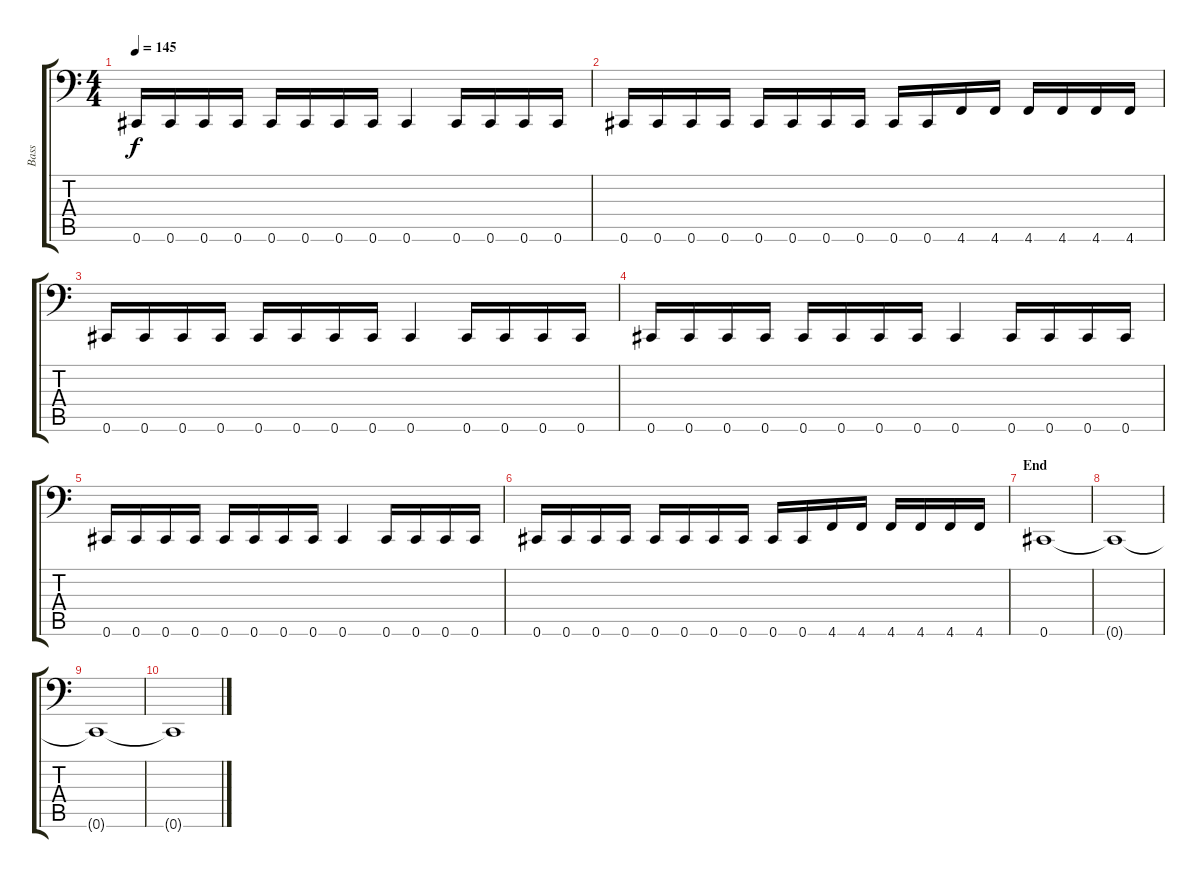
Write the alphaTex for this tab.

\track ("Bass" "Bass") {instrument electricbasspick}
\staff {score tabs}
\tuning (Eb3 Bb2 Gb2 Db2 Ab1 Db1) {hide}
\ts (4 4)
\tempo 145
\clef f4
\ks c
0.6.16{dy f} 0.6.16 0.6.16 0.6.16 0.6.16 0.6.16 0.6.16 0.6.16 0.6.4 0.6.16 0.6.16 0.6.16 0.6.16 |
0.6.16 0.6.16 0.6.16 0.6.16 0.6.16 0.6.16 0.6.16 0.6.16 0.6.16 0.6.16 4.6.16 4.6.16 4.6.16 4.6.16 4.6.16 4.6.16 |
0.6.16 0.6.16 0.6.16 0.6.16 0.6.16 0.6.16 0.6.16 0.6.16 0.6.4 0.6.16 0.6.16 0.6.16 0.6.16 |
0.6.16 0.6.16 0.6.16 0.6.16 0.6.16 0.6.16 0.6.16 0.6.16 0.6.4 0.6.16 0.6.16 0.6.16 0.6.16 |
0.6.16 0.6.16 0.6.16 0.6.16 0.6.16 0.6.16 0.6.16 0.6.16 0.6.4 0.6.16 0.6.16 0.6.16 0.6.16 |
0.6.16 0.6.16 0.6.16 0.6.16 0.6.16 0.6.16 0.6.16 0.6.16 0.6.16 0.6.16 4.6.16 4.6.16 4.6.16 4.6.16 4.6.16 4.6.16 |
\section ("" "End")
0.6.1 |
0.6{t}.1 |
0.6{t}.1{volume 0} |
0.6{t}.1
